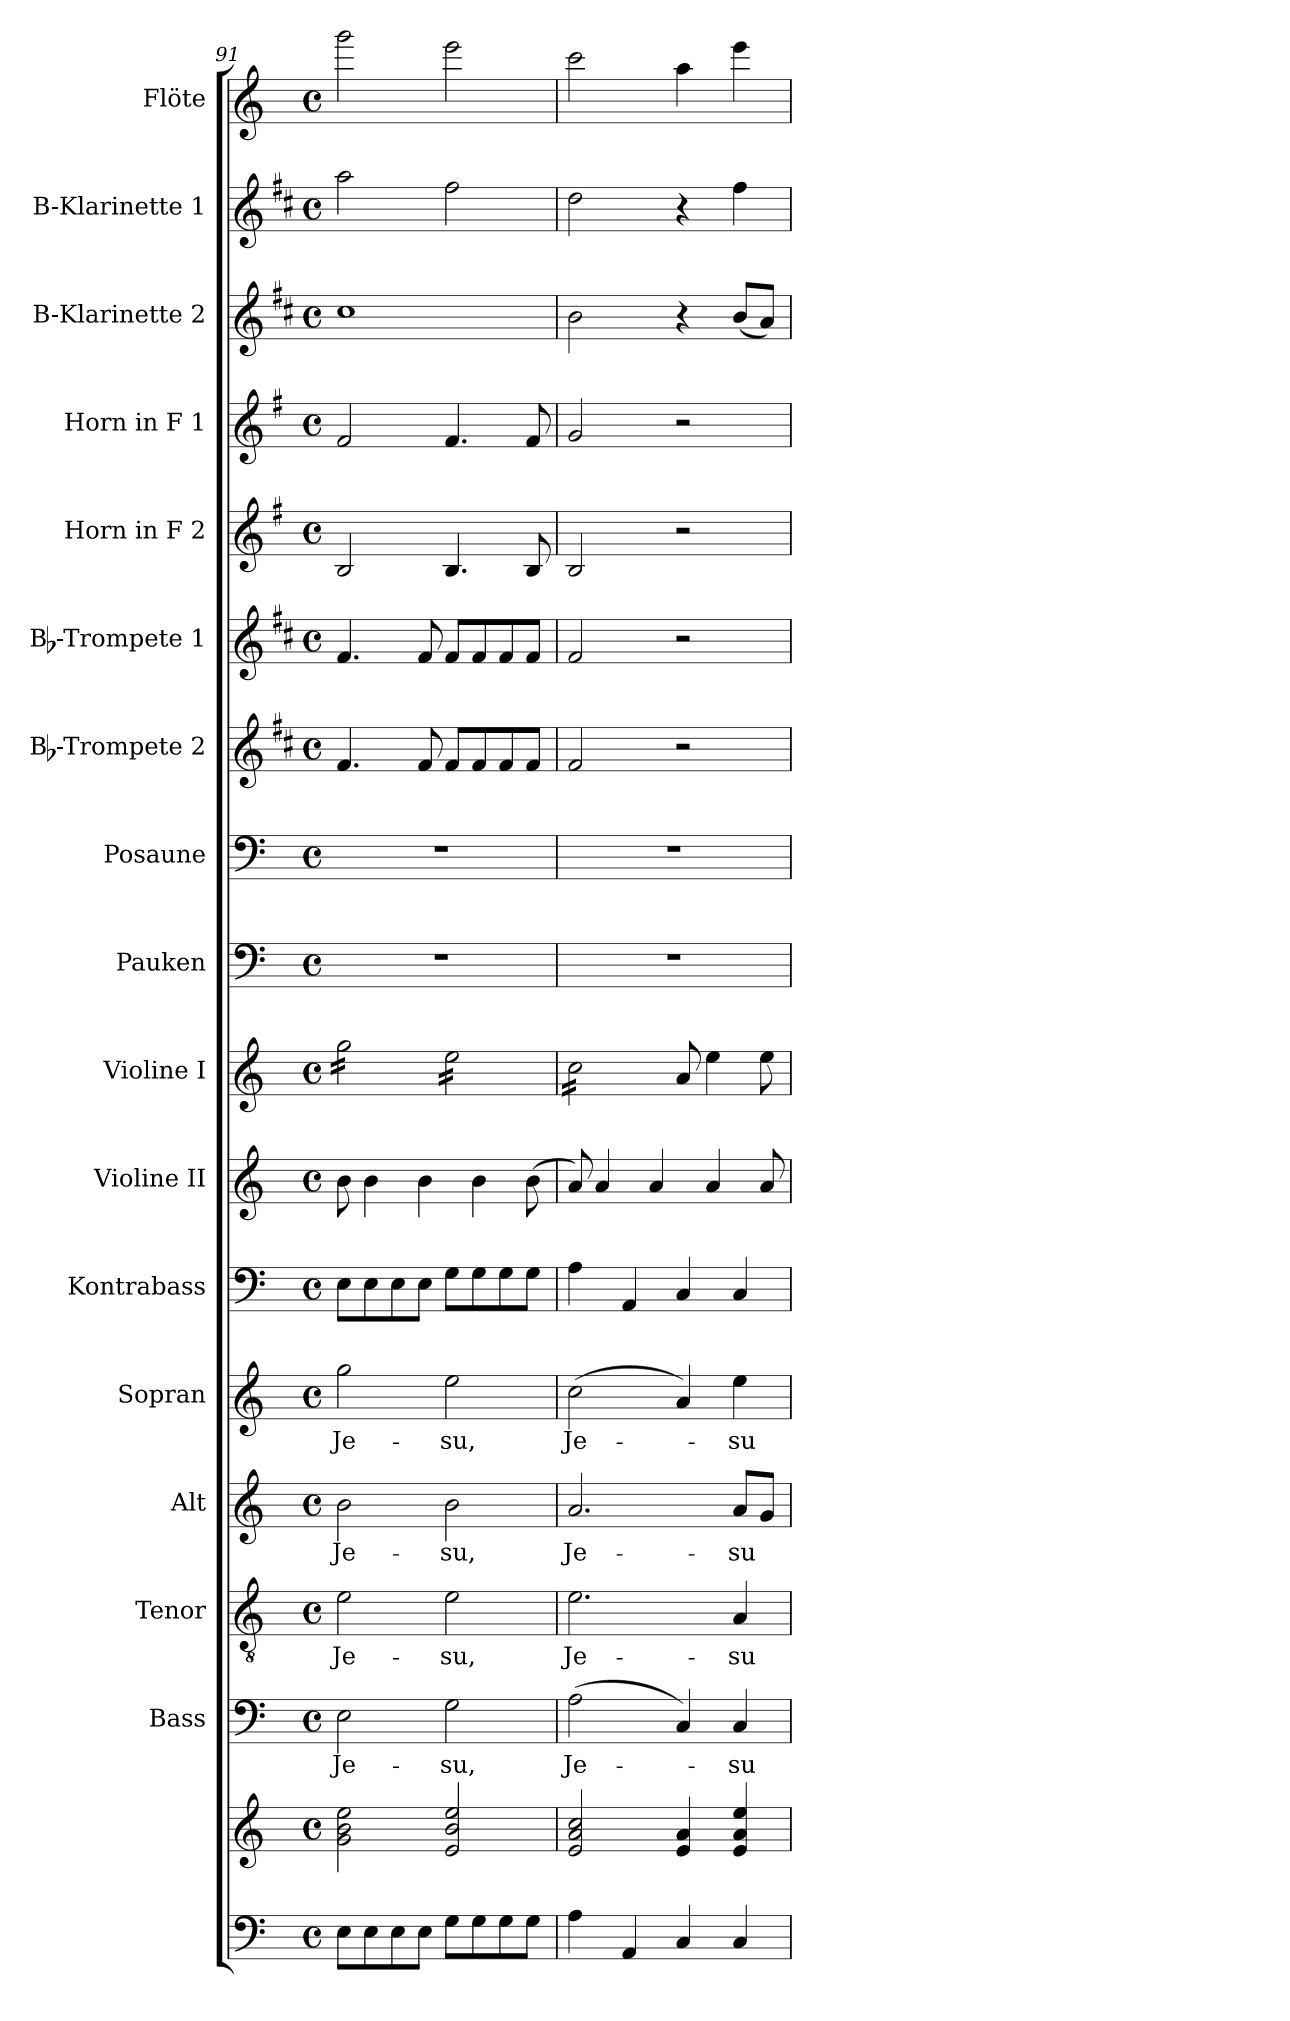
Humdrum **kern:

**kern	**kern	**kern	**text	**kern	**text	**kern	**text	**kern	**text	**kern	**kern	**kern	**kern	**kern	**kern	**kern	**kern	**kern	**kern	**kern	**kern
*part17	*part17	*part16	*part16	*part15	*part15	*part14	*part14	*part13	*part13	*part12	*part11	*part10	*part9	*part8	*part7	*part6	*part5	*part4	*part3	*part2	*part1
*staff18	*staff17	*staff16	*staff16	*staff15	*staff15	*staff14	*staff14	*staff13	*staff13	*staff12	*staff11	*staff10	*staff9	*staff8	*staff7	*staff6	*staff5	*staff4	*staff3	*staff2	*staff1
*	*	*I"Bass	*	*I"Tenor	*	*I"Alt	*	*I"Sopran	*	*I"Kontrabass	*I"Violine II	*I"Violine I	*I"Pauken	*I"Posaune	*I"Bb-Trompete 2	*I"Bb-Trompete 1	*I"Horn in F 2	*I"Horn in F 1	*I"B-Klarinette 2	*I"B-Klarinette 1	*I"Flöte
*	*	*I'B.	*	*I'T.	*	*I'A.	*	*I'S.	*	*I'Kb.	*I'Vl. II	*I'Vl. I	*I'Pk.	*I'Pos.	*I'Bb Trp. 2	*I'Bb Trp. 1	*I'Hrn. 2	*I'Hrn. 1	*I'B Kl. 2	*I'B Kl. 1	*I'Fl.
*clefF4	*clefG2	*clefF4	*	*clefGv2	*	*clefG2	*	*clefG2	*	*clefF4	*clefG2	*clefG2	*clefF4	*clefF4	*clefG2	*clefG2	*clefG2	*clefG2	*clefG2	*clefG2	*clefG2
*	*	*	*	*	*	*	*	*	*	*ITrd7c12	*	*	*	*	*ITrd1c2	*ITrd1c2	*ITrd4c7	*ITrd4c7	*ITrd1c2	*ITrd1c2	*
*k[]	*k[]	*k[]	*	*k[]	*	*k[]	*	*k[]	*	*k[]	*k[]	*k[]	*k[]	*k[]	*k[]	*k[]	*k[]	*k[]	*k[]	*k[]	*k[]
*C:	*C:	*C:	*	*C:	*	*C:	*	*C:	*	*C:	*C:	*C:	*C:	*C:	*C:	*C:	*C:	*C:	*C:	*C:	*C:
*M4/4	*M4/4	*M4/4	*	*M4/4	*	*M4/4	*	*M4/4	*	*M4/4	*M4/4	*M4/4	*M4/4	*M4/4	*M4/4	*M4/4	*M4/4	*M4/4	*M4/4	*M4/4	*M4/4
*met(c)	*met(c)	*met(c)	*	*met(c)	*	*met(c)	*	*met(c)	*	*met(c)	*met(c)	*met(c)	*met(c)	*met(c)	*met(c)	*met(c)	*met(c)	*met(c)	*met(c)	*met(c)	*met(c)
=91	=91	=91	=91	=91	=91	=91	=91	=91	=91	=91	=91	=91	=91	=91	=91	=91	=91	=91	=91	=91	=91
!	!	!	!LO:LY:b	!	!LO:LY:b	!	!LO:LY:b	!	!LO:LY:b	!	!	!	!	!	!	!	!	!	!	!	!
*	*	*	*	*	*	*	*	*	*	*	*	*tremolo	*	*	*	*	*	*	*	*	*
8E\L	2g\ 2b\ 2ee\	2E\	Je-	2e\	Je-	2b\	Je-	2gg\	Je-	8EE\L	8b\	16gg\LL	1r	1r	4.e/	4.e/	2E/	2B/	1b	2gg\	2ggg\
.	.	.	.	.	.	.	.	.	.	.	.	16gg\	.	.	.	.	.	.	.	.	.
8E\	.	.	.	.	.	.	.	.	.	8EE\	4b\	16gg\	.	.	.	.	.	.	.	.	.
.	.	.	.	.	.	.	.	.	.	.	.	16gg\	.	.	.	.	.	.	.	.	.
8E\	.	.	.	.	.	.	.	.	.	8EE\	.	16gg\	.	.	.	.	.	.	.	.	.
.	.	.	.	.	.	.	.	.	.	.	.	16gg\	.	.	.	.	.	.	.	.	.
8E\J	.	.	.	.	.	.	.	.	.	8EE\J	4b\	16gg\	.	.	8e/	8e/	.	.	.	.	.
.	.	.	.	.	.	.	.	.	.	.	.	16gg\JJ	.	.	.	.	.	.	.	.	.
!	!	!	!LO:LY:b	!	!LO:LY:b	!	!LO:LY:b	!	!LO:LY:b	!	!	!	!	!	!	!	!	!	!	!	!
8G\L	2e/ 2b/ 2ee/	2G\	-su,	2e\	-su,	2b\	-su,	2ee\	-su,	8GG\L	.	16ee\LL	.	.	8e/L	8e/L	4.E/	4.B/	.	2ee\	2eee\
.	.	.	.	.	.	.	.	.	.	.	.	16ee\	.	.	.	.	.	.	.	.	.
8G\	.	.	.	.	.	.	.	.	.	8GG\	4b\	16ee\	.	.	8e/	8e/	.	.	.	.	.
.	.	.	.	.	.	.	.	.	.	.	.	16ee\	.	.	.	.	.	.	.	.	.
8G\	.	.	.	.	.	.	.	.	.	8GG\	.	16ee\	.	.	8e/	8e/	.	.	.	.	.
.	.	.	.	.	.	.	.	.	.	.	.	16ee\	.	.	.	.	.	.	.	.	.
8G\J	.	.	.	.	.	.	.	.	.	8GG\J	(>8b\	16ee\	.	.	8e/J	8e/J	8E/	8B/	.	.	.
.	.	.	.	.	.	.	.	.	.	.	.	16ee\JJ	.	.	.	.	.	.	.	.	.
=92	=92	=92	=92	=92	=92	=92	=92	=92	=92	=92	=92	=92	=92	=92	=92	=92	=92	=92	=92	=92	=92
!	!	!	!LO:LY:b	!	!LO:LY:b	!	!LO:LY:b	!	!LO:LY:b	!	!	!	!	!	!	!	!	!	!	!	!
4A\	2e/ 2a/ 2cc/	(>2A\	Je-	2.e\	Je-	2.a/	Je-	(>2cc\	Je-	4AA\	8a/)	16cc\LL	1r	1r	2e/	2e/	2E/	2c/	2a\	2cc\	2ccc\
.	.	.	.	.	.	.	.	.	.	.	.	16cc\	.	.	.	.	.	.	.	.	.
.	.	.	.	.	.	.	.	.	.	.	4a/	16cc\	.	.	.	.	.	.	.	.	.
.	.	.	.	.	.	.	.	.	.	.	.	16cc\	.	.	.	.	.	.	.	.	.
4AA/	.	.	.	.	.	.	.	.	.	4AAA/	.	16cc\	.	.	.	.	.	.	.	.	.
.	.	.	.	.	.	.	.	.	.	.	.	16cc\	.	.	.	.	.	.	.	.	.
.	.	.	.	.	.	.	.	.	.	.	4a/	16cc\	.	.	.	.	.	.	.	.	.
.	.	.	.	.	.	.	.	.	.	.	.	16cc\JJ	.	.	.	.	.	.	.	.	.
*	*	*	*	*	*	*	*	*	*	*	*	*Xtremolo	*	*	*	*	*	*	*	*	*
4C/	4e/ 4a/	4C/)	.	.	.	.	.	4a/)	.	4CC/	.	8a/	.	.	2r	2r	2r	2r	4r	4r	4aa\
.	.	.	.	.	.	.	.	.	.	.	4a/	4ee\	.	.	.	.	.	.	.	.	.
!	!	!	!LO:LY:b	!	!LO:LY:b	!	!LO:LY:b	!	!LO:LY:b	!	!	!	!	!	!	!	!	!	!	!	!
4C/	4e/ 4a/ 4ee/	4C/	-su	4A/	-su	8a/L	-su	4ee\	-su	4CC/	.	.	.	.	.	.	.	.	(<8a/L	4ee\	4eee\
.	.	.	.	.	.	8g/J	.	.	.	.	8a/	8ee\	.	.	.	.	.	.	8g/J)	.	.
=	=	=	=	=	=	=	=	=	=	=	=	=	=	=	=	=	=	=	=	=	=
*-	*-	*-	*-	*-	*-	*-	*-	*-	*-	*-	*-	*-	*-	*-	*-	*-	*-	*-	*-	*-	*-
